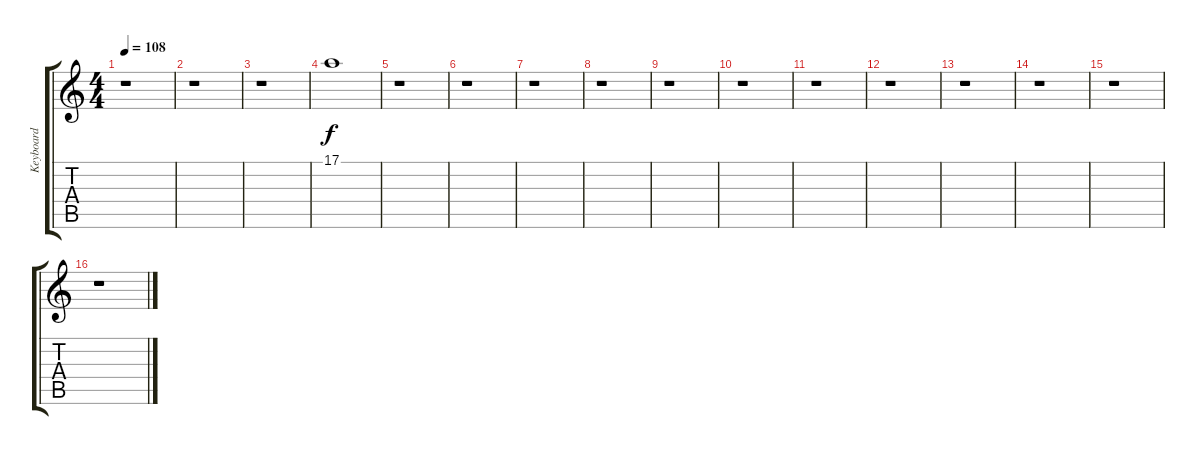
\track ("Keyboard" "Keyboard") {instrument stringensemble1}
\staff {score tabs}
\tuning (E4 B3 G3 D3 A2 E2) {hide}
\ts (4 4)
\tempo 108
\clef g2
\ks c
r.1{dy f instrument stringensemble1} |
r.1 |
r.1 |
17.1.1{instrument pad2warm} |
r.1 |
r.1 |
r.1 |
r.1 |
r.1 |
r.1 |
r.1 |
r.1 |
r.1 |
r.1 |
r.1 |
r.1
